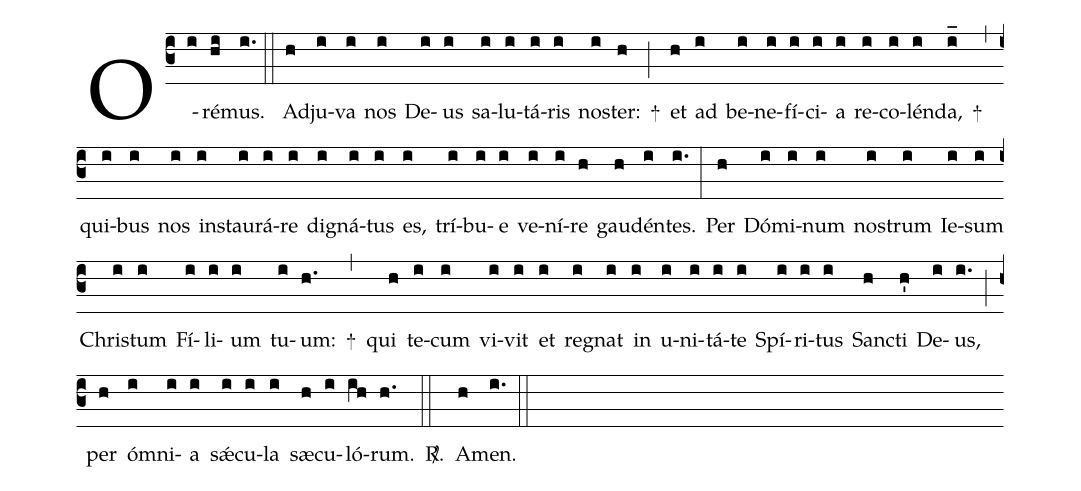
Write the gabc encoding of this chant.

%%
(c3)
O(i)ré(hi)mus.(i.) (::)

Ad(h)ju(i)va(i) nos(i) De(i)us(i) sa(i)lu(i)tá(i)ris(i) nos(i)ter:(h) +(;)
et(h) ad(i) be(i)ne(i)fí(i)ci(i)a(i) re(i)co(i)lén(i)da,(i_) +(,)
qui(i)bus(i) nos(i) in(i)stau(i)rá(i)re(i) di(i)gná(i)tus(i) es,(i) trí(i)bu(i)e(i) ve(i)ní(i)re(h) gau(h)dén(i)tes.(i.) (:)

Per(h) Dó(i)mi(i)num(i) nos(i)trum(i) Ie(i)sum(i) Chris(i)tum(i) Fí(i)li(i)um(i) tu(i)um:(h.) +(,)
qui(h) te(i)cum(i) vi(i)vit(i) et(i) reg(i)nat(i) in(i) u(i)ni(i)tá(i)te(i) Spí(i)ri(i)tus(i) San(h)cti(h') De(i)us,(i.) (;)
per(h) óm(i)ni(i)a(i) sǽ(i)cu(i)la(i) sæ(h)cu(i)ló(ih)rum.(h.) <sp>R/</sp>.(::)
A(h)men.(i.) (::)
